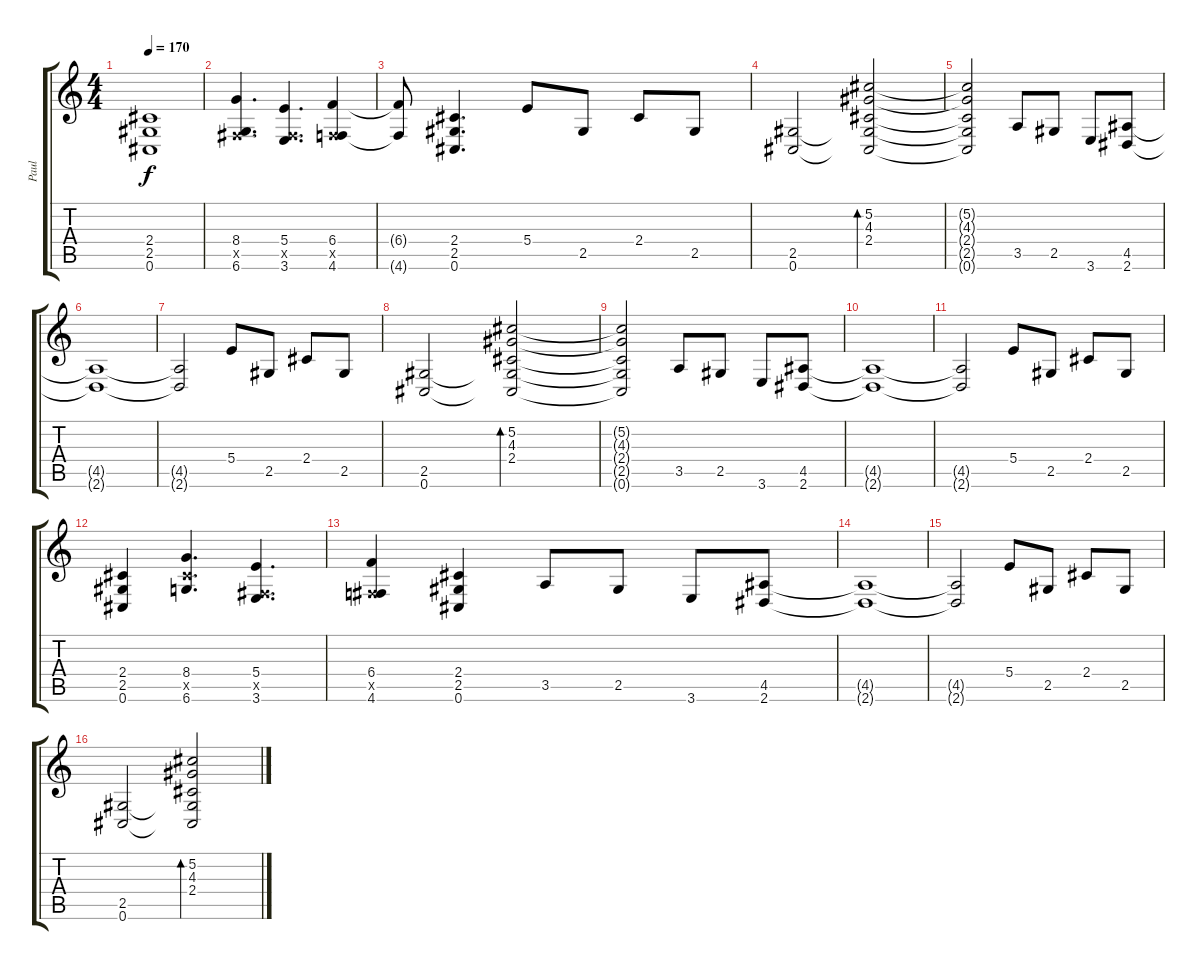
\track ("Paul" "Paul") {instrument distortionguitar}
\staff {score tabs}
\tuning (Db4 Ab3 E3 B2 Gb2 Db2) {hide}
\ts (4 4)
\tempo 170
\clef g2
\ks c
(2.4{t} 2.5{t} 0.6{t}).1{dy f} |
(8.4 0.5{x} 6.6).4{d} (5.4 0.5{x} 3.6).4{d} (6.4 0.5{x} 4.6).4 |
(6.4{t} 4.6{t}).8 (2.4 2.5 0.6).4{d} 5.4.8 2.5.8 2.4.8 2.5.8 |
(2.5 0.6).2 (5.2 4.3 2.4 2.5{t} 0.6{t}).2{bd 480} |
(5.2{t} 4.3{t} 2.4{t} 2.5{t} 0.6{t}).2 3.5.8 2.5.8 3.6.8 (4.5 2.6).8 |
(4.5{t} 2.6{t}).1 |
(4.5{t} 2.6{t}).2 5.4.8 2.5.8 2.4.8 2.5.8 |
(2.5 0.6).2 (5.2 4.3 2.4 2.5{t} 0.6{t}).2{bd 480} |
(5.2{t} 4.3{t} 2.4{t} 2.5{t} 0.6{t}).2 3.5.8 2.5.8 3.6.8 (4.5 2.6).8 |
(4.5{t} 2.6{t}).1 |
(4.5{t} 2.6{t}).2 5.4.8 2.5.8 2.4.8 2.5.8 |
(2.4 2.5 0.6).4 (8.4 7.5{x} 6.6).4{d} (5.4 0.5{x} 3.6).4{d} |
(6.4 0.5{x} 4.6).4 (2.4 2.5 0.6).4 3.5.8 2.5.8 3.6.8 (4.5 2.6).8 |
(4.5{t} 2.6{t}).1 |
(4.5{t} 2.6{t}).2 5.4.8 2.5.8 2.4.8 2.5.8 |
(2.5 0.6).2 (5.2 4.3 2.4 2.5{t} 0.6{t}).2{bd 30}
